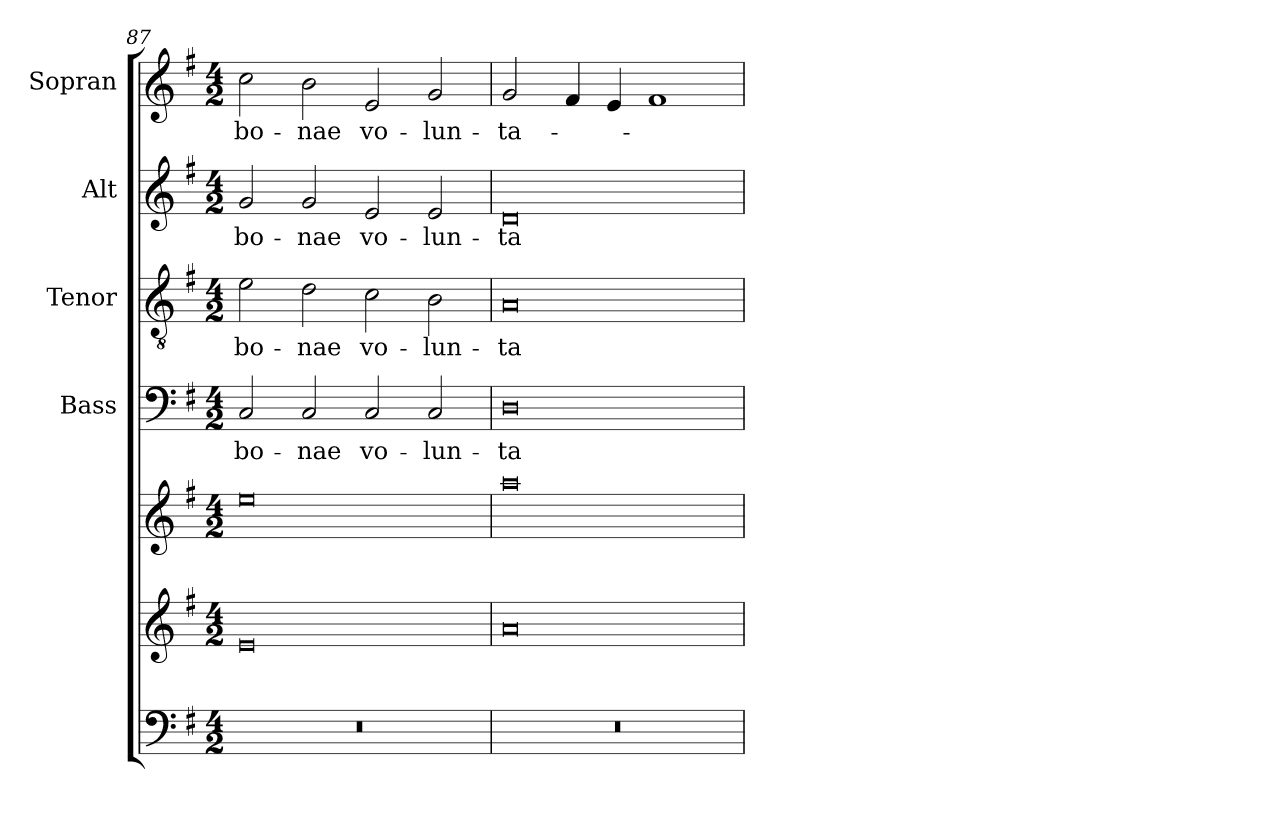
**kern	**kern	**kern	**kern	**text	**kern	**text	**kern	**text	**kern	**text
*part6	*part5	*part5	*part4	*part4	*part3	*part3	*part2	*part2	*part1	*part1
*staff7	*staff6	*staff5	*staff4	*staff4	*staff3	*staff3	*staff2	*staff2	*staff1	*staff1
*	*	*	*I"Bass	*	*I"Tenor	*	*I"Alt	*	*I"Sopran	*
*	*	*	*I'B.	*	*I'T.	*	*I'A.	*	*I'S.	*
*clefF4	*clefG2	*clefG2	*clefF4	*	*clefGv2	*	*clefG2	*	*clefG2	*
*k[f#]	*k[f#]	*k[f#]	*k[f#]	*	*k[f#]	*	*k[f#]	*	*k[f#]	*
*G:	*G:	*G:	*G:	*	*G:	*	*G:	*	*G:	*
*M4/2	*M4/2	*M4/2	*M4/2	*	*M4/2	*	*M4/2	*	*M4/2	*
=87	=87	=87	=87	=87	=87	=87	=87	=87	=87	=87
!	!	!	!	!LO:LY:b	!	!LO:LY:b	!	!LO:LY:b	!	!LO:LY:b
0r	0e	0ee	2C/	bo-	2e\	bo-	2g/	bo-	2cc\	bo-
!	!	!	!	!LO:LY:b	!	!LO:LY:b	!	!LO:LY:b	!	!LO:LY:b
.	.	.	2C/	-nae	2d\	-nae	2g/	-nae	2b\	-nae
!	!	!	!	!LO:LY:b	!	!LO:LY:b	!	!LO:LY:b	!	!LO:LY:b
.	.	.	2C/	vo-	2c\	vo-	2e/	vo-	2e/	vo-
!	!	!	!	!LO:LY:b	!	!LO:LY:b	!	!LO:LY:b	!	!LO:LY:b
.	.	.	2C/	-lun-	2B\	-lun-	2e/	-lun-	2g/	-lun-
=88	=88	=88	=88	=88	=88	=88	=88	=88	=88	=88
!	!	!	!	!LO:LY:b	!	!LO:LY:b	!	!LO:LY:b	!	!LO:LY:b
0r	0a	0aa	0D	-ta-	0A	-ta-	0d	-ta-	2g/	-ta-
.	.	.	.	.	.	.	.	.	4f#/	.
.	.	.	.	.	.	.	.	.	4e/	.
.	.	.	.	.	.	.	.	.	1f#	.
=	=	=	=	=	=	=	=	=	=	=
*-	*-	*-	*-	*-	*-	*-	*-	*-	*-	*-
